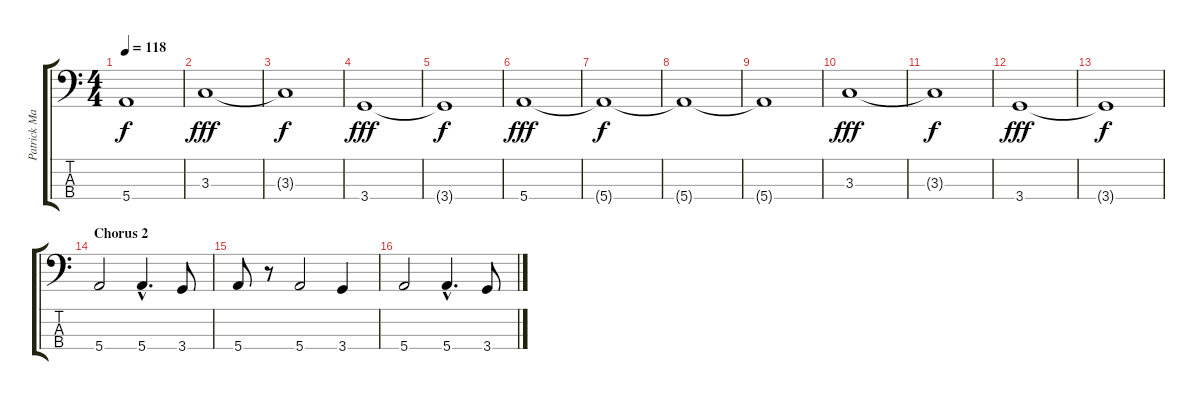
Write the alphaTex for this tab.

\track ("Patrick Matthews" "Patrick Ma") {instrument electricbassfinger}
\staff {score tabs}
\tuning (G2 D2 A1 E1) {hide}
\ts (4 4)
\tempo 118
\clef f4
\ks c
5.4{t}.1{dy f} |
3.3.1{dy fff} |
3.3{t}.1{dy f} |
3.4.1{dy fff} |
3.4{t}.1{dy f} |
5.4.1{dy fff} |
5.4{t}.1{dy f} |
5.4{t}.1 |
5.4{t}.1 |
3.3.1{dy fff} |
3.3{t}.1{dy f} |
3.4.1{dy fff} |
3.4{t}.1{dy f} |
\section ("" "Chorus 2")
5.4.2 5.4{hac}.4{d} 3.4.8 |
5.4.8 r.8 5.4.2 3.4.4 |
5.4.2 5.4{hac}.4{d} 3.4.8
